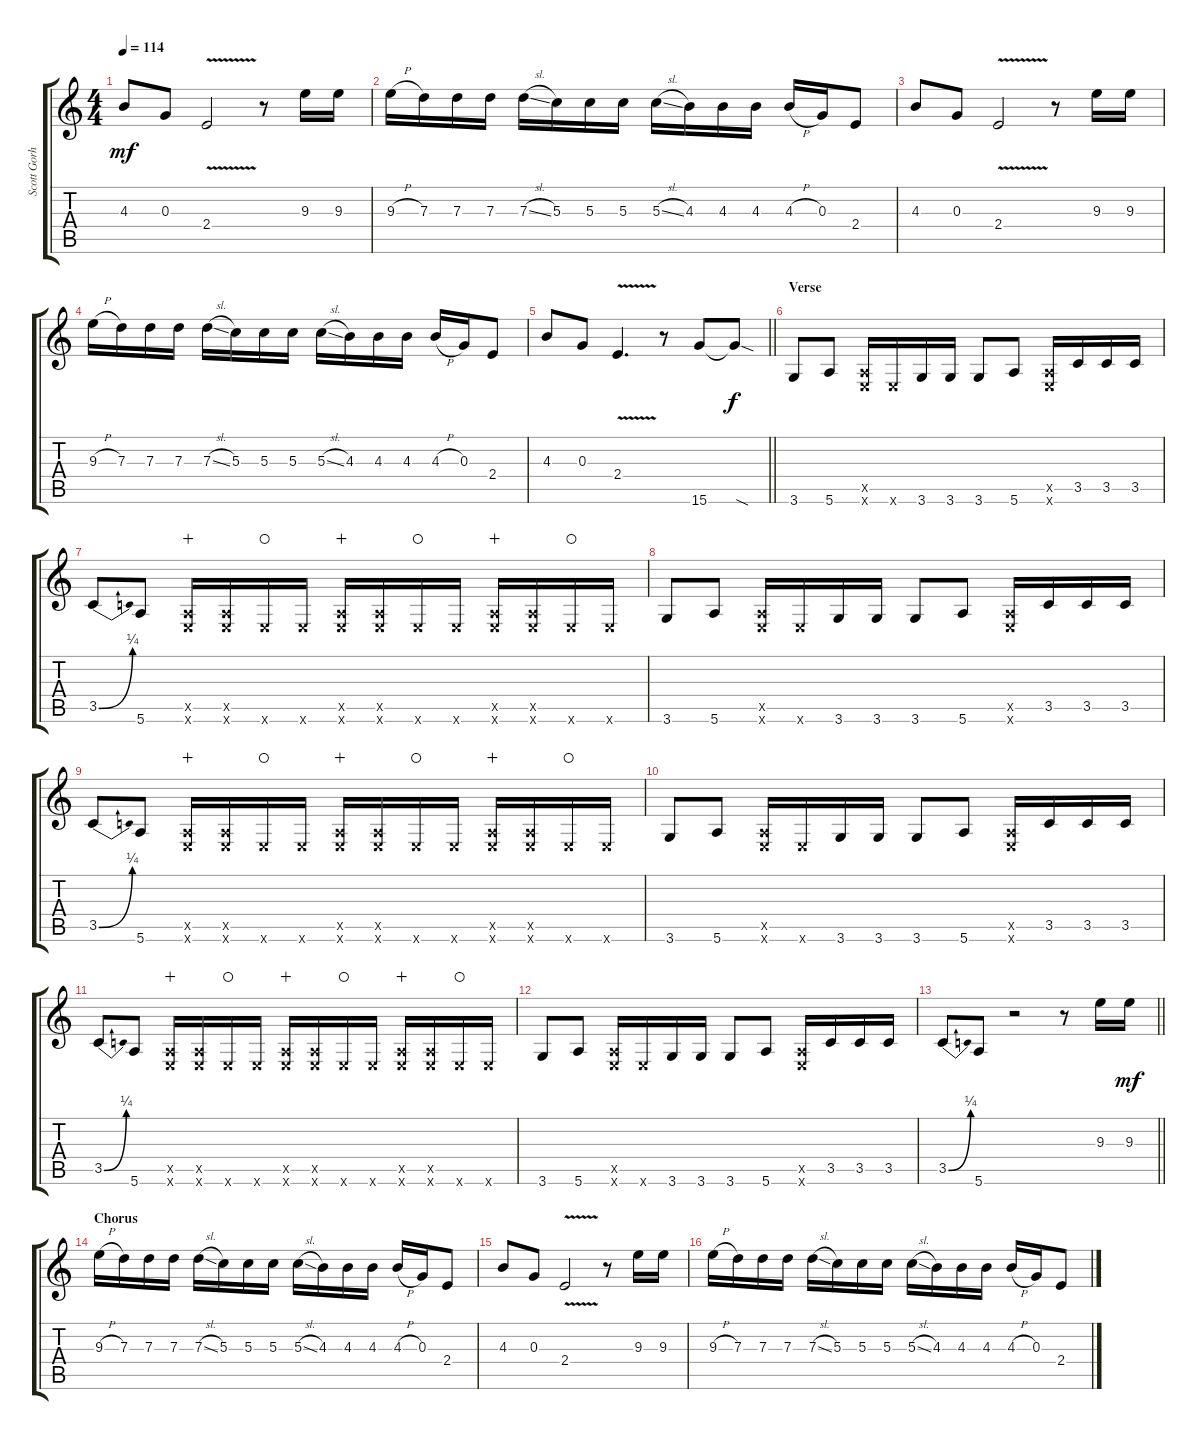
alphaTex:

\track ("Scott Gorham" "Scott Gorh") {instrument distortionguitar}
\staff {score tabs}
\tuning (E4 B3 G3 D3 A2 E2) {hide}
\ts (4 4)
\tempo 114
\clef g2
\ks c
4.3.8{dy mf} 0.3.8 2.4{v}.2 r.8 9.3.16 9.3.16 |
9.3{h}.16 7.3.16 7.3.16 7.3.16 7.3{sl}.16 5.3.16 5.3.16 5.3.16 5.3{sl}.16 4.3.16 4.3.16 4.3.16 4.3{h}.16 0.3.16 2.4.8 |
4.3.8 0.3.8 2.4{v}.2 r.8 9.3.16 9.3.16 |
9.3{h}.16 7.3.16 7.3.16 7.3.16 7.3{sl}.16 5.3.16 5.3.16 5.3.16 5.3{sl}.16 4.3.16 4.3.16 4.3.16 4.3{h}.16 0.3.16 2.4.8 |
\barLineRight lightlight
4.3.8 0.3.8 2.4{v}.4{d} r.8 15.6.8 15.6{sod t}.8{dy f} |
\section ("" "Verse")
3.6.8 5.6.8 (0.5{x} 0.6{x}).16 0.6{x}.16 3.6.16 3.6.16 3.6.8 5.6.8 (0.5{x} 0.6{x}).16 3.5.16 3.5.16 3.5.16 |
3.5{be (bend 0 0 60 1)}.8 5.6.8 (0.5{x} 0.6{x}).16{wahc} (0.5{x} 0.6{x}).16 0.6{x}.16{waho} 0.6{x}.16 (0.5{x} 0.6{x}).16{wahc} (0.5{x} 0.6{x}).16 0.6{x}.16{waho} 0.6{x}.16 (0.5{x} 0.6{x}).16{wahc} (0.5{x} 0.6{x}).16 0.6{x}.16{waho} 0.6{x}.16 |
3.6.8 5.6.8 (0.5{x} 0.6{x}).16 0.6{x}.16 3.6.16 3.6.16 3.6.8 5.6.8 (0.5{x} 0.6{x}).16 3.5.16 3.5.16 3.5.16 |
3.5{be (bend 0 0 60 1)}.8 5.6.8 (0.5{x} 0.6{x}).16{wahc} (0.5{x} 0.6{x}).16 0.6{x}.16{waho} 0.6{x}.16 (0.5{x} 0.6{x}).16{wahc} (0.5{x} 0.6{x}).16 0.6{x}.16{waho} 0.6{x}.16 (0.5{x} 0.6{x}).16{wahc} (0.5{x} 0.6{x}).16 0.6{x}.16{waho} 0.6{x}.16 |
3.6.8 5.6.8 (0.5{x} 0.6{x}).16 0.6{x}.16 3.6.16 3.6.16 3.6.8 5.6.8 (0.5{x} 0.6{x}).16 3.5.16 3.5.16 3.5.16 |
3.5{be (bend 0 0 60 1)}.8 5.6.8 (0.5{x} 0.6{x}).16{wahc} (0.5{x} 0.6{x}).16 0.6{x}.16{waho} 0.6{x}.16 (0.5{x} 0.6{x}).16{wahc} (0.5{x} 0.6{x}).16 0.6{x}.16{waho} 0.6{x}.16 (0.5{x} 0.6{x}).16{wahc} (0.5{x} 0.6{x}).16 0.6{x}.16{waho} 0.6{x}.16 |
3.6.8 5.6.8 (0.5{x} 0.6{x}).16 0.6{x}.16 3.6.16 3.6.16 3.6.8 5.6.8 (0.5{x} 0.6{x}).16 3.5.16 3.5.16 3.5.16 |
\barLineRight lightlight
3.5{be (bend 0 0 60 1)}.8 5.6.8 r.2 r.8 9.3.16 9.3.16{dy mf} |
\section ("" "Chorus")
9.3{h}.16 7.3.16 7.3.16 7.3.16 7.3{sl}.16 5.3.16 5.3.16 5.3.16 5.3{sl}.16 4.3.16 4.3.16 4.3.16 4.3{h}.16 0.3.16 2.4.8 |
4.3.8 0.3.8 2.4{v}.2 r.8 9.3.16 9.3.16 |
9.3{h}.16 7.3.16 7.3.16 7.3.16 7.3{sl}.16 5.3.16 5.3.16 5.3.16 5.3{sl}.16 4.3.16 4.3.16 4.3.16 4.3{h}.16 0.3.16 2.4.8
